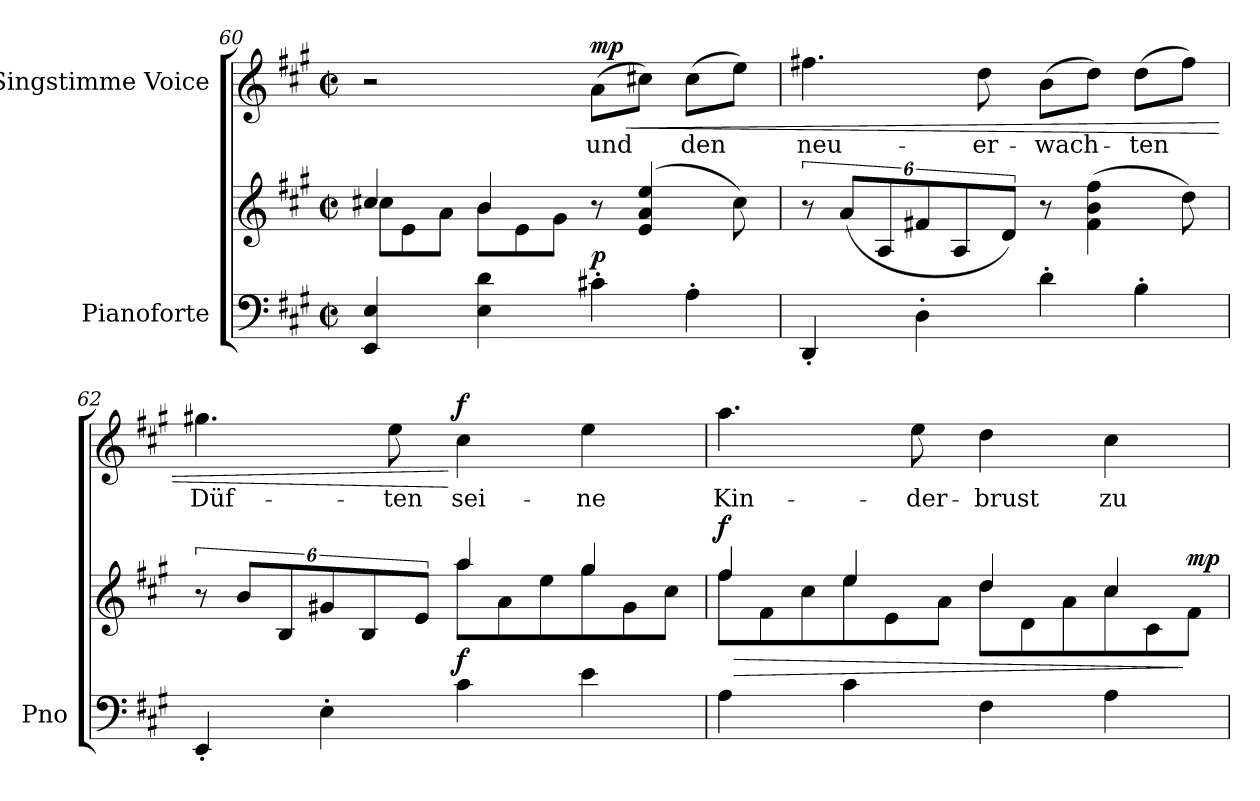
**kern	**kern	**dynam	**kern	**text	**dynam
*part2	*part2	*part2	*part1	*part1	*part1
*staff3	*staff2	*staff2/3	*staff1	*staff1	*staff1
*I"Pianoforte	*	*	*I"Singstimme Voice	*	*
*I'Pno	*	*	*	*	*
*clefF4	*clefG2	*	*clefG2	*	*
*k[f#c#g#]	*k[f#c#g#]	*	*k[f#c#g#]	*	*
*M2/2	*M2/2	*	*M2/2	*	*
*met(c|)	*met(c|)	*	*met(c|)	*	*
=60	=60	=60	=60	=60	=60
*	*^	*	*	*	*
*	*	*Xtuplet	*	*	*	*
4EE/ 4E/	4cc#X/	12cc#\L	.	2r	.	.
.	.	12e\	.	.	.	.
.	.	12a\J	.	.	.	.
4E\ 4d\	4b/	12b\L	.	.	.	.
.	.	12e\	.	.	.	.
.	.	12g#\J	.	.	.	.
!	!	!	!LO:DY:a=2	!	!LO:LY:b	!LO:HP:b
!	!	!	!	!	!	!LO:DY:n=1:a
4c#X'\	8r	2ryy	p	(>8a\L	und	< mp
.	(>4e/ 4a/ 4ee/	.	.	8cc#X\J)	.	.
!	!	!	!	!	!LO:LY:b	!
4A'\	.	.	.	(>8cc#\L	den	.
.	8cc#\)	.	.	8ee\J)	.	.
*	*v	*v	*	*	*	*
=61	=61	=61	=61	=61	=61
*	*tuplet	*	*	*	*
!	!	!	!	!LO:LY:b	!
4DD'/	12r	.	4.ff#X\	neu-	.
.	(<12a/L	.	.	.	.
.	12A/	.	.	.	.
4D'\	12f#X/	.	.	.	.
.	12A/	.	.	.	.
!	!	!	!	!LO:LY:b	!
.	.	.	8dd\	-er-	.
.	12d/J)	.	.	.	.
!	!	!	!	!LO:LY:b	!
4d'\	8r	.	(>8b\L	-wach-	.
.	(>4f#\ 4b\ 4ff#\	.	8dd\J)	.	.
!	!	!	!	!LO:LY:b	!
4B'\	.	.	(>8dd\L	-ten	.
.	8dd\)	.	8ff#\J)	.	.
=62	=62	=62	=62	=62	=62
*	*^	*	*	*	*
!	!	!	!	!	!LO:LY:b	!
4EE'/	12r	2ryy	.	4.gg#X\	Düf-	.
.	12b/L	.	.	.	.	.
.	12B/	.	.	.	.	.
4E'\	12g#X/	.	.	.	.	.
.	12B/	.	.	.	.	.
!	!	!	!	!	!LO:LY:b	!
.	.	.	.	8ee\	-ten	.
.	12e/J	.	.	.	.	.
*	*	*Xtuplet	*	*	*	*
!	!	!	!LO:DY:a=2	!	!LO:LY:b	!LO:DY:n=1:a
4c#\	4aa/	12aa\L	f	4cc#\	sei-	[ f
.	.	12a\	.	.	.	.
.	.	12ee\	.	.	.	.
!	!	!	!	!	!LO:LY:b	!
4e\	4gg#/	12gg#\	.	4ee\	-ne	.
.	.	12g#\	.	.	.	.
.	.	12cc#\J	.	.	.	.
!!LO:LB:g=z
=63	=63	=63	=63	=63	=63	=63
!	!	!	!LO:HP:b	!	!LO:LY:b	!
!	!	!	!LO:DY:n=1:a	!	!	!
4A\	4ff#/	12ff#\L	> f	4.aa\	Kin-	.
.	.	12f#\	.	.	.	.
.	.	12cc#\	.	.	.	.
4c#\	4ee/	12ee\	.	.	.	.
.	.	12e\	.	.	.	.
!	!	!	!	!	!LO:LY:b	!
.	.	.	.	8ee\	-der-	.
.	.	12a\J	.	.	.	.
!	!	!	!	!	!LO:LY:b	!
4F#\	4dd/	12dd\L	.	4dd\	-brust	.
.	.	12d\	.	.	.	.
.	.	12a\	.	.	.	.
!	!	!	!	!	!LO:LY:b	!
4A\	4cc#/	12cc#\	.	4cc#\	zu	.
.	.	12c#\	.	.	.	.
!	!	!	!LO:DY:n=2:a	!	!	!
.	.	12f#\J	] mp	.	.	.
*	*v	*v	*	*	*	*
=	=	=	=	=	=
*-	*-	*-	*-	*-	*-
